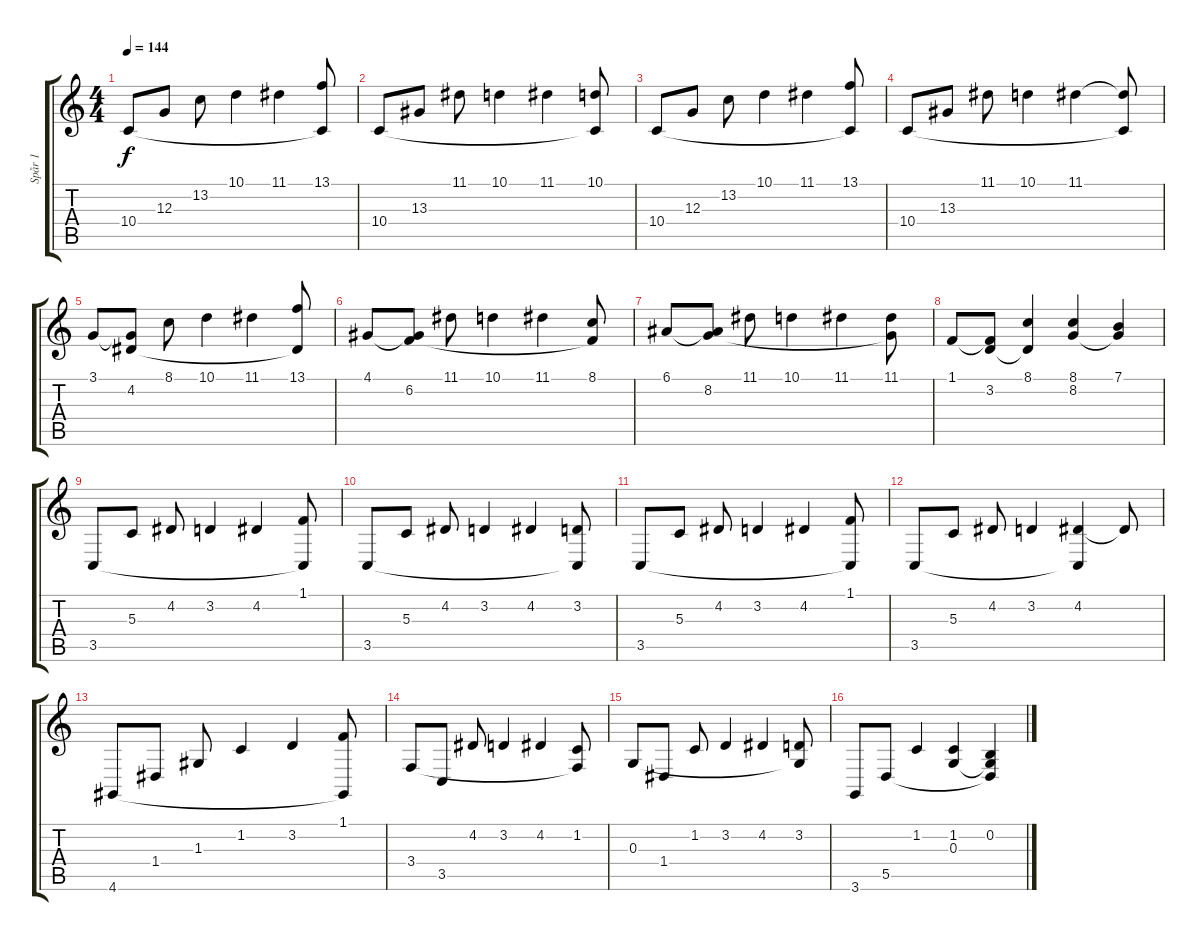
\track ("Spår 1" "Spår 1") {instrument acousticgrandpiano}
\staff {score tabs}
\tuning (E4 B3 G3 D3 A2 E2) {hide}
\ts (4 4)
\tempo 144
\clef g2
\ks c
10.4.8{dy f instrument acousticgrandpiano} 12.3.8 13.2.8 10.1.4 11.1.4 (13.1 10.4{t}).8 |
10.4.8 13.3.8 11.1.8 10.1.4 11.1.4 (10.1 10.4{t}).8 |
10.4.8 12.3.8 13.2.8 10.1.4 11.1.4 (13.1 10.4{t}).8 |
10.4.8 13.3.8 11.1.8 10.1.4 11.1.4 (11.1{t} 10.4{t}).8 |
3.1.8 (3.1{t} 4.2).8 8.1.8 10.1.4 11.1.4 (13.1 4.2{t}).8 |
4.1.8 (4.1{t} 6.2).8 11.1.8 10.1.4 11.1.4 (8.1 6.2{t}).8 |
6.1.8 (6.1{t} 8.2).8 11.1.8 10.1.4 11.1.4 (11.1 8.2{t}).8 |
1.1.8 (1.1{t} 3.2).8 (8.1 3.2{t}).4 (8.1 8.2).4 (7.1 8.2{t}).4 |
3.5.8 5.3.8 4.2.8 3.2.4 4.2.4 (1.1 3.5{t}).8 |
3.5.8 5.3.8 4.2.8 3.2.4 4.2.4 (3.2 3.5{t}).8 |
3.5.8 5.3.8 4.2.8 3.2.4 4.2.4 (1.1 3.5{t}).8 |
3.5.8 5.3.8 4.2.8 3.2.4 (4.2 3.5{t}).4 4.2{t}.8 |
4.6.8 1.4.8 1.3.8 1.2.4 3.2.4 (1.1 4.6{t}).8 |
3.4.8 3.5.8 4.2.8 3.2.4 4.2.4 (1.2 3.4{t}).8 |
0.3.8 1.4.8 1.2.8 3.2.4 4.2.4 (3.2 0.3{t}).8 |
3.6.8 5.5.8 1.2.4 (1.2 0.3).4 (0.2 0.3{t} 5.5{t}).4
